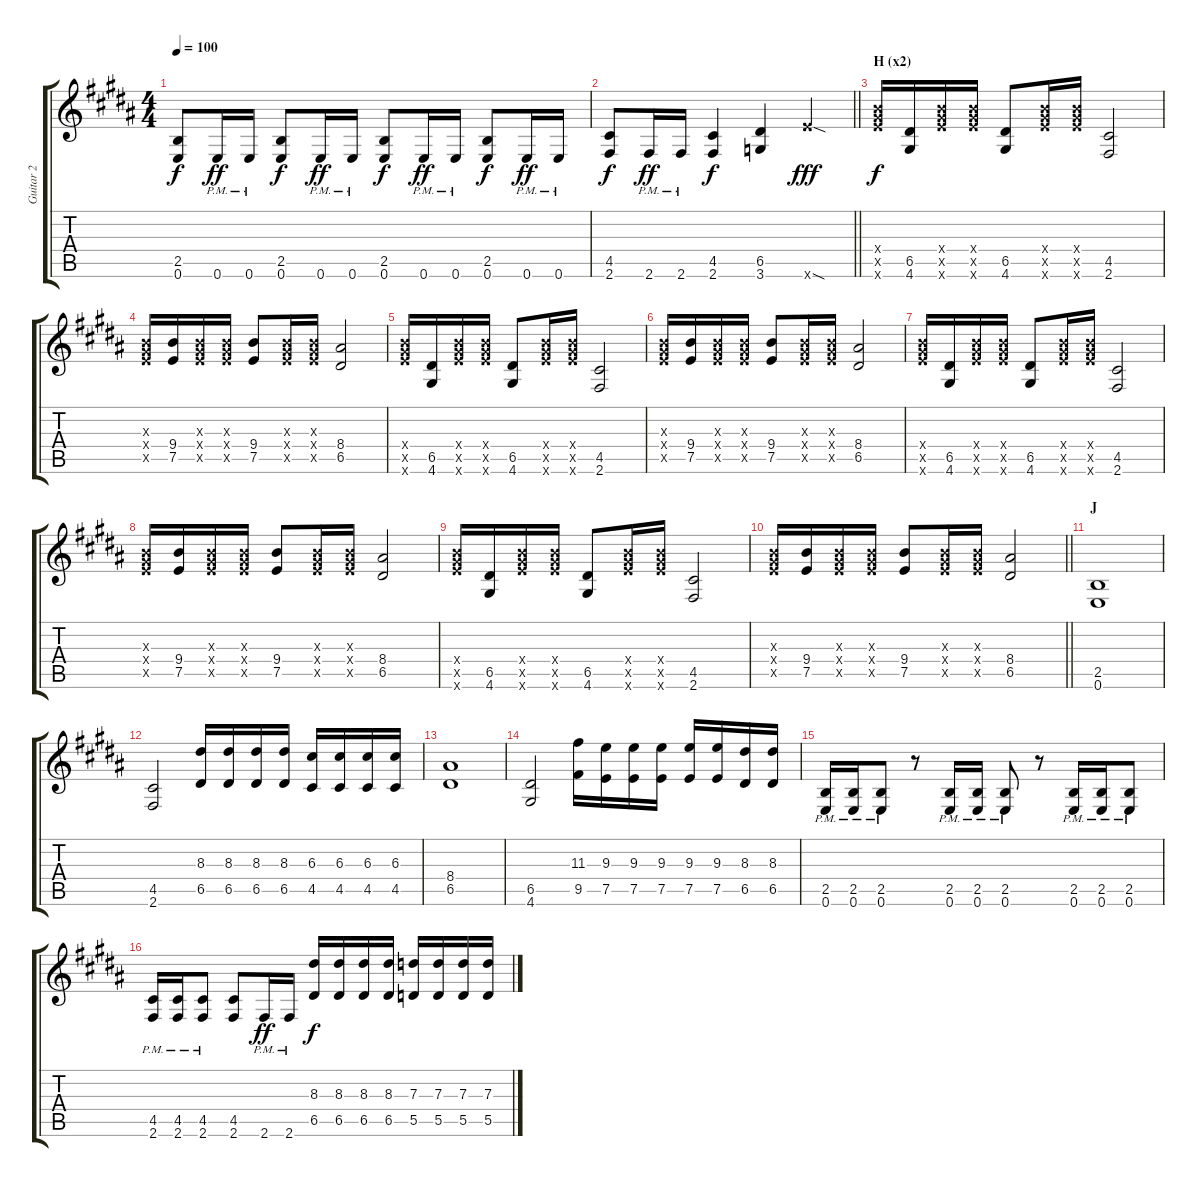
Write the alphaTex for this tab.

\track ("Guitar 2" "Guitar 2") {instrument distortionguitar}
\staff {score tabs}
\tuning (E4 B3 G3 D3 A2 E2) {hide}
\ts (4 4)
\tempo 100
\clef g2
\ks b
(2.5 0.6).8{dy f} 0.6{pm}.16{dy ff} 0.6{pm}.16 (2.5 0.6).8{dy f} 0.6{pm}.16{dy ff} 0.6{pm}.16 (2.5 0.6).8{dy f} 0.6{pm}.16{dy ff} 0.6{pm}.16 (2.5 0.6).8{dy f} 0.6{pm}.16{dy ff} 0.6{pm}.16 |
\barLineRight lightlight
(4.5 2.6).8{dy f} 2.6{pm}.16{dy ff} 2.6{pm}.16 (4.5 2.6).4{dy f} (6.5 3.6).4 12.6{sod x}.4{dy fff} |
\section ("" "H (x2)")
(9.4{x} 11.5{x} 12.6{x}).16{dy f balance 16} (6.5 4.6).16 (9.4{x} 11.5{x} 12.6{x}).16 (9.4{x} 11.5{x} 12.6{x}).16 (6.5 4.6).8 (9.4{x} 11.5{x} 12.6{x}).16 (9.4{x} 11.5{x} 12.6{x}).16 (4.5 2.6).2 |
(4.3{x} 6.4{x} 7.5{x}).16 (9.4 7.5).16 (4.3{x} 6.4{x} 7.5{x}).16 (4.3{x} 6.4{x} 7.5{x}).16 (9.4 7.5).8 (4.3{x} 6.4{x} 7.5{x}).16 (4.3{x} 6.4{x} 7.5{x}).16 (8.4 6.5).2 |
(9.4{x} 11.5{x} 12.6{x}).16 (6.5 4.6).16 (9.4{x} 11.5{x} 12.6{x}).16 (9.4{x} 11.5{x} 12.6{x}).16 (6.5 4.6).8 (9.4{x} 11.5{x} 12.6{x}).16 (9.4{x} 11.5{x} 12.6{x}).16 (4.5 2.6).2 |
(4.3{x} 6.4{x} 7.5{x}).16 (9.4 7.5).16 (4.3{x} 6.4{x} 7.5{x}).16 (4.3{x} 6.4{x} 7.5{x}).16 (9.4 7.5).8 (4.3{x} 6.4{x} 7.5{x}).16 (4.3{x} 6.4{x} 7.5{x}).16 (8.4 6.5).2 |
(9.4{x} 11.5{x} 12.6{x}).16 (6.5 4.6).16 (9.4{x} 11.5{x} 12.6{x}).16 (9.4{x} 11.5{x} 12.6{x}).16 (6.5 4.6).8 (9.4{x} 11.5{x} 12.6{x}).16 (9.4{x} 11.5{x} 12.6{x}).16 (4.5 2.6).2 |
(4.3{x} 6.4{x} 7.5{x}).16 (9.4 7.5).16 (4.3{x} 6.4{x} 7.5{x}).16 (4.3{x} 6.4{x} 7.5{x}).16 (9.4 7.5).8 (4.3{x} 6.4{x} 7.5{x}).16 (4.3{x} 6.4{x} 7.5{x}).16 (8.4 6.5).2 |
(9.4{x} 11.5{x} 12.6{x}).16 (6.5 4.6).16 (9.4{x} 11.5{x} 12.6{x}).16 (9.4{x} 11.5{x} 12.6{x}).16 (6.5 4.6).8 (9.4{x} 11.5{x} 12.6{x}).16 (9.4{x} 11.5{x} 12.6{x}).16 (4.5 2.6).2 |
\barLineRight lightlight
(4.3{x} 6.4{x} 7.5{x}).16 (9.4 7.5).16 (4.3{x} 6.4{x} 7.5{x}).16 (4.3{x} 6.4{x} 7.5{x}).16 (9.4 7.5).8 (4.3{x} 6.4{x} 7.5{x}).16 (4.3{x} 6.4{x} 7.5{x}).16 (8.4 6.5).2 |
\section ("" "J")
(2.5 0.6).1{balance 8} |
(4.5 2.6).2 (8.3 6.5).16 (8.3 6.5).16 (8.3 6.5).16 (8.3 6.5).16 (6.3 4.5).16 (6.3 4.5).16 (6.3 4.5).16 (6.3 4.5).16 |
(8.4 6.5).1 |
(6.5 4.6).2 (11.3 9.5).16 (9.3 7.5).16 (9.3 7.5).16 (9.3 7.5).16 (9.3 7.5).16 (9.3 7.5).16 (8.3 6.5).16 (8.3 6.5).16 |
(2.5{pm} 0.6{pm}).16 (2.5{pm} 0.6{pm}).16 (2.5{pm} 0.6{pm}).8 r.8 (2.5{pm} 0.6{pm}).16 (2.5{pm} 0.6{pm}).16 (2.5{pm} 0.6{pm}).8 r.8 (2.5{pm} 0.6{pm}).16 (2.5{pm} 0.6{pm}).16 (2.5{pm} 0.6{pm}).8 |
(4.5{pm} 2.6{pm}).16 (4.5{pm} 2.6{pm}).16 (4.5{pm} 2.6{pm}).8 (4.5 2.6).8 2.6{pm}.16{dy ff} 2.6{pm}.16 (8.3 6.5).16{dy f} (8.3 6.5).16 (8.3 6.5).16 (8.3 6.5).16 (7.3 5.5).16 (7.3 5.5).16 (7.3 5.5).16 (7.3 5.5).16
